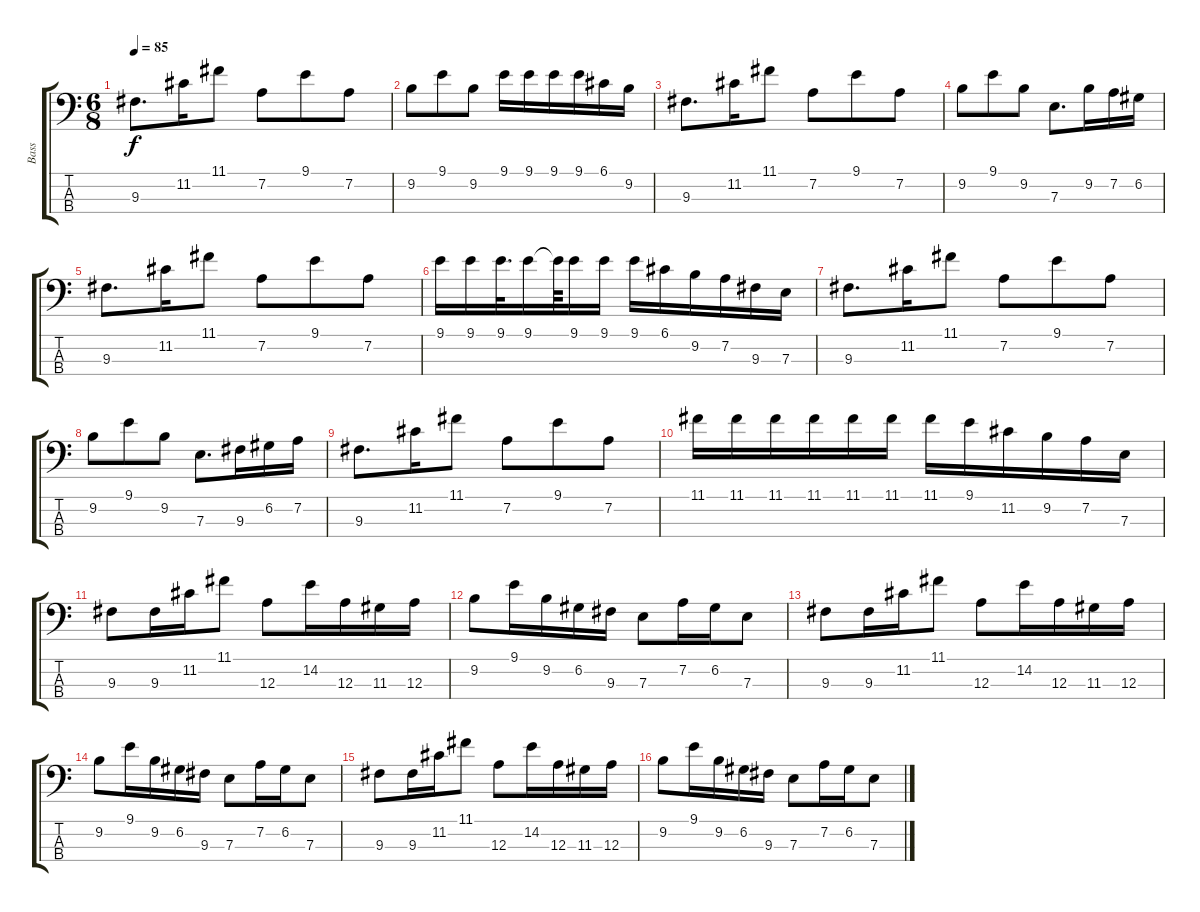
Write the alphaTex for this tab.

\track ("Bass" "Bass") {instrument electricbassfinger}
\staff {score tabs}
\tuning (G2 D2 A1 E1) {hide}
\ts (6 8)
\tempo 85
\clef f4
\ks c
9.3.8{d dy f} 11.2.16 11.1.8 7.2.8 9.1.8 7.2.8 |
9.2.8 9.1.8 9.2.8 9.1.16 9.1.16 9.1.16 9.1.16 6.1.16 9.2.16 |
9.3.8{d} 11.2.16 11.1.8 7.2.8 9.1.8 7.2.8 |
9.2.8 9.1.8 9.2.8 7.3.8{d} 9.2.16 7.2.16 6.2.16 |
9.3.8{d} 11.2.16 11.1.8 7.2.8 9.1.8 7.2.8 |
9.1.16 9.1.16 9.1.32{d} 9.1.16 9.1{t}.64 9.1.16 9.1.16 9.1.16 6.1.16 9.2.16 7.2.16 9.3.16 7.3.16 |
9.3.8{d} 11.2.16 11.1.8 7.2.8 9.1.8 7.2.8 |
9.2.8 9.1.8 9.2.8 7.3.8{d} 9.3.16 6.2.16 7.2.16 |
9.3.8{d} 11.2.16 11.1.8 7.2.8 9.1.8 7.2.8 |
11.1.16 11.1.16 11.1.16 11.1.16 11.1.16 11.1.16 11.1.16 9.1.16 11.2.16 9.2.16 7.2.16 7.3.16 |
9.3.8 9.3.16 11.2.16 11.1.8 12.3.8 14.2.16 12.3.16 11.3.16 12.3.16 |
9.2.8 9.1.16 9.2.16 6.2.16 9.3.16 7.3.8 7.2.16 6.2.16 7.3.8 |
9.3.8 9.3.16 11.2.16 11.1.8 12.3.8 14.2.16 12.3.16 11.3.16 12.3.16 |
9.2.8 9.1.16 9.2.16 6.2.16 9.3.16 7.3.8 7.2.16 6.2.16 7.3.8 |
9.3.8 9.3.16 11.2.16 11.1.8 12.3.8 14.2.16 12.3.16 11.3.16 12.3.16 |
9.2.8 9.1.16 9.2.16 6.2.16 9.3.16 7.3.8 7.2.16 6.2.16 7.3.8
